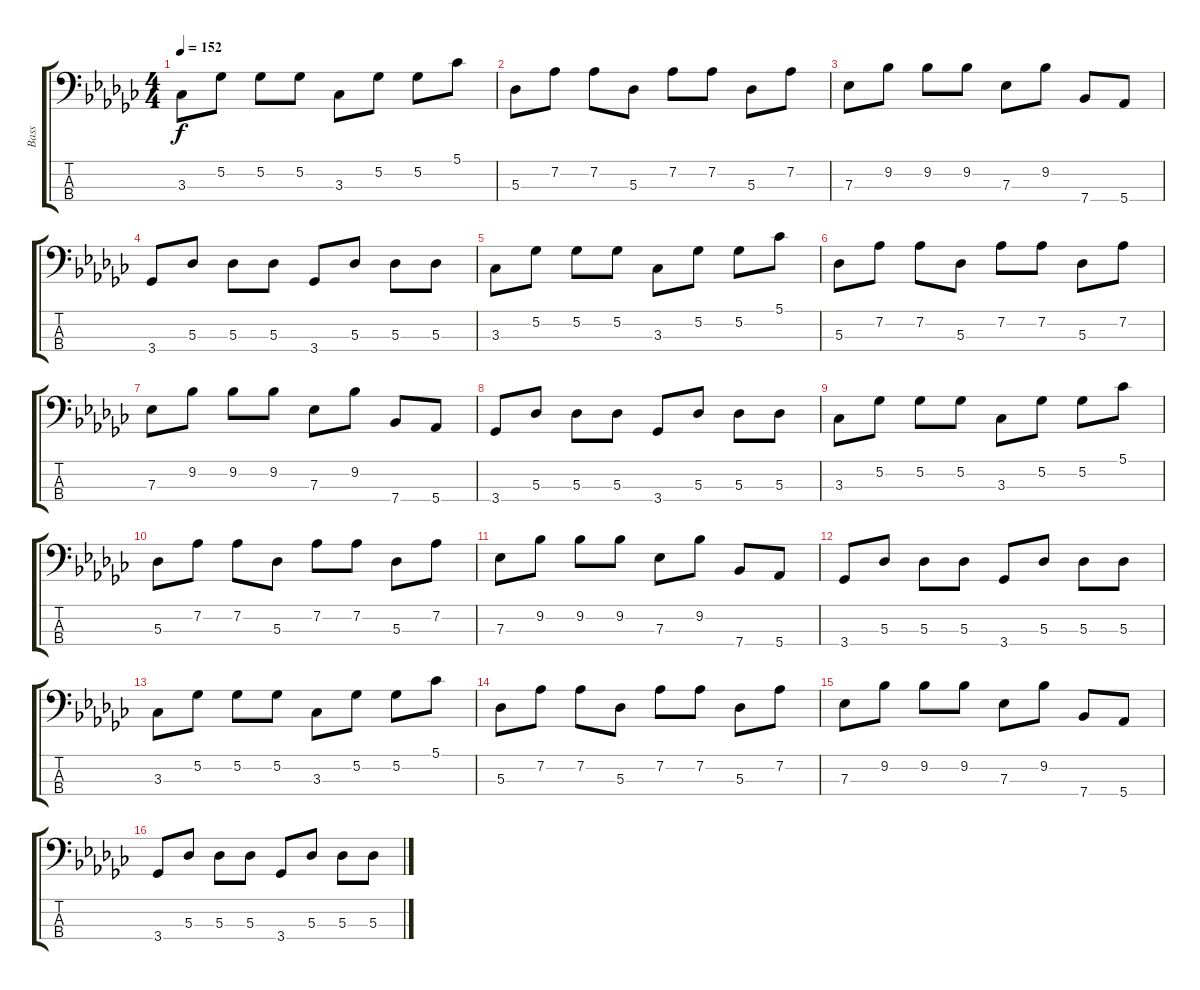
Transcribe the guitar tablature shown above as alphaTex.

\track ("Bass" "Bass") {instrument electricbasspick}
\staff {score tabs}
\tuning (Gb2 Db2 Ab1 Eb1) {hide}
\ts (4 4)
\tempo 152
\clef f4
\ks gb
3.3.8{dy f} 5.2.8 5.2.8 5.2.8 3.3.8 5.2.8 5.2.8 5.1.8 |
5.3.8 7.2.8 7.2.8 5.3.8 7.2.8 7.2.8 5.3.8 7.2.8 |
7.3.8 9.2.8 9.2.8 9.2.8 7.3.8 9.2.8 7.4.8 5.4.8 |
3.4.8 5.3.8 5.3.8 5.3.8 3.4.8 5.3.8 5.3.8 5.3.8 |
3.3.8 5.2.8 5.2.8 5.2.8 3.3.8 5.2.8 5.2.8 5.1.8 |
5.3.8 7.2.8 7.2.8 5.3.8 7.2.8 7.2.8 5.3.8 7.2.8 |
7.3.8 9.2.8 9.2.8 9.2.8 7.3.8 9.2.8 7.4.8 5.4.8 |
3.4.8 5.3.8 5.3.8 5.3.8 3.4.8 5.3.8 5.3.8 5.3.8 |
3.3.8 5.2.8 5.2.8 5.2.8 3.3.8 5.2.8 5.2.8 5.1.8 |
5.3.8 7.2.8 7.2.8 5.3.8 7.2.8 7.2.8 5.3.8 7.2.8 |
7.3.8 9.2.8 9.2.8 9.2.8 7.3.8 9.2.8 7.4.8 5.4.8 |
3.4.8 5.3.8 5.3.8 5.3.8 3.4.8 5.3.8 5.3.8 5.3.8 |
3.3.8 5.2.8 5.2.8 5.2.8 3.3.8 5.2.8 5.2.8 5.1.8 |
5.3.8 7.2.8 7.2.8 5.3.8 7.2.8 7.2.8 5.3.8 7.2.8 |
7.3.8 9.2.8 9.2.8 9.2.8 7.3.8 9.2.8 7.4.8 5.4.8 |
3.4.8 5.3.8 5.3.8 5.3.8 3.4.8 5.3.8 5.3.8 5.3.8
